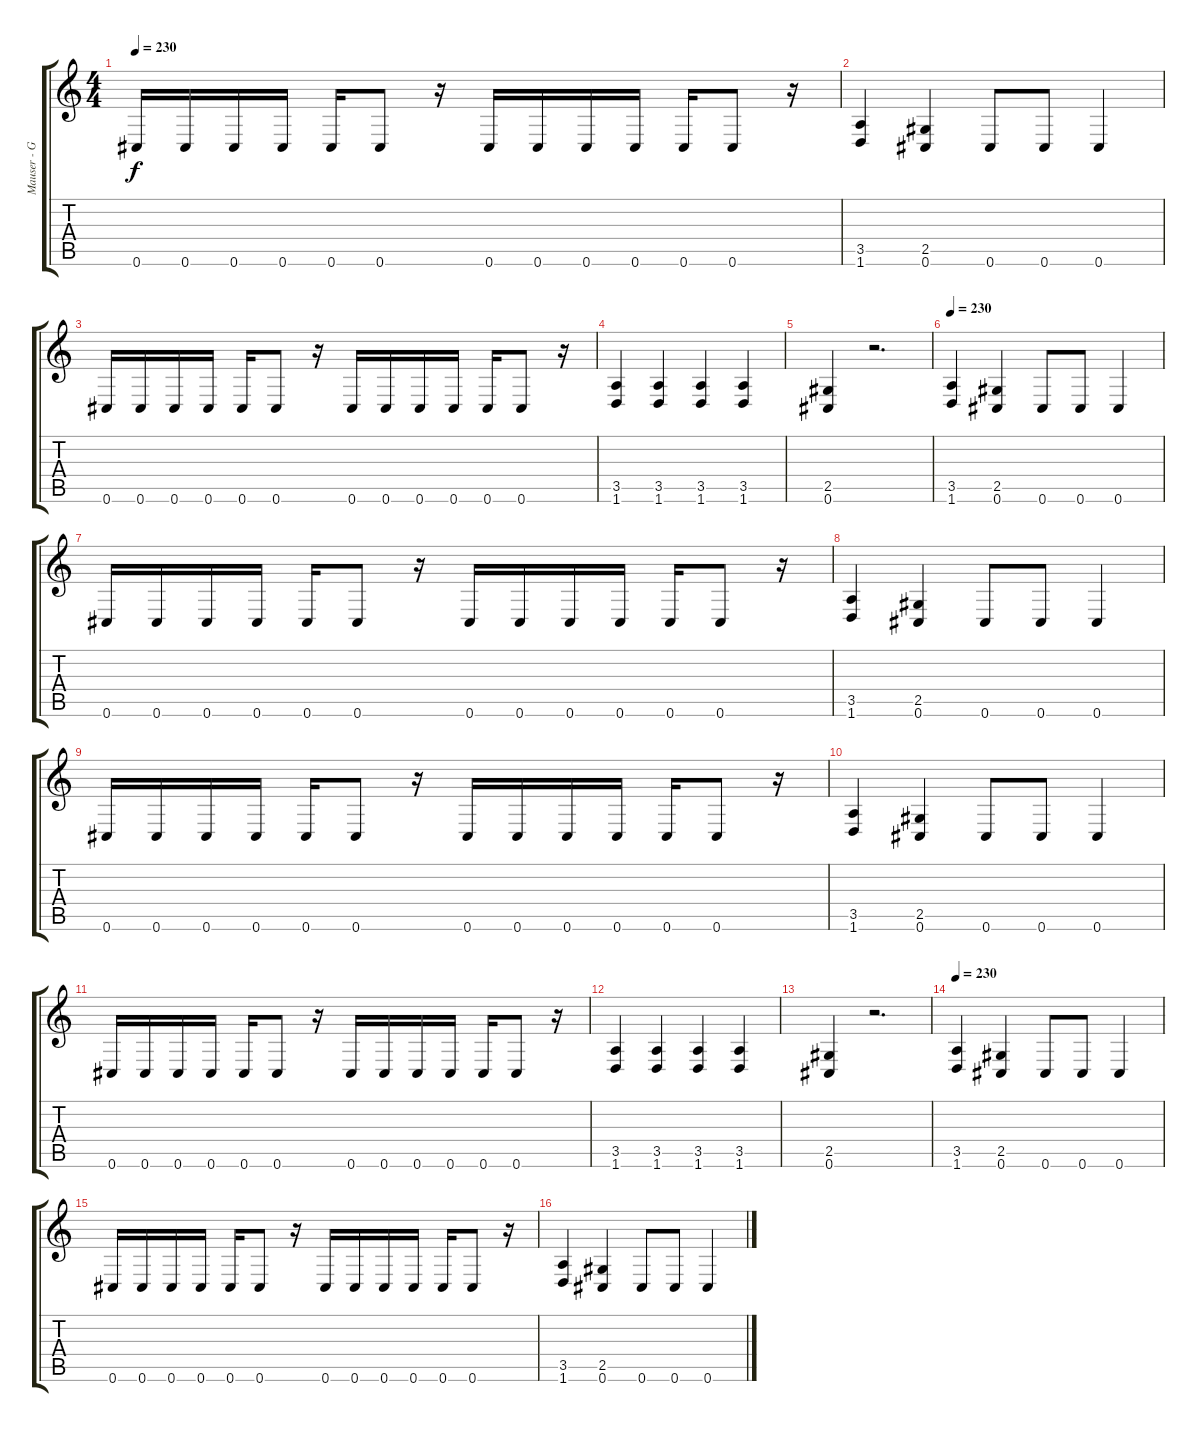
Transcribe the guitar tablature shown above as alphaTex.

\track ("Mauser - Guitar" "Mauser - G") {instrument overdrivenguitar}
\staff {score tabs}
\tuning (Db4 Ab3 E3 B2 Gb2 Db2) {hide}
\ts (4 4)
\tempo 230
\clef g2
\ks c
0.6.16{dy f} 0.6.16 0.6.16 0.6.16 0.6.16 0.6.8 r.16 0.6.16 0.6.16 0.6.16 0.6.16 0.6.16 0.6.8 r.16 |
(3.5 1.6).4 (2.5 0.6).4 0.6.8 0.6.8 0.6.4 |
0.6.16 0.6.16 0.6.16 0.6.16 0.6.16 0.6.8 r.16 0.6.16 0.6.16 0.6.16 0.6.16 0.6.16 0.6.8 r.16 |
(3.5 1.6).4 (3.5 1.6).4 (3.5 1.6).4 (3.5 1.6).4 |
(2.5 0.6).4 r.2{d} |
\tempo 230
(3.5 1.6).4 (2.5 0.6).4 0.6.8 0.6.8 0.6.4 |
0.6.16 0.6.16 0.6.16 0.6.16 0.6.16 0.6.8 r.16 0.6.16 0.6.16 0.6.16 0.6.16 0.6.16 0.6.8 r.16 |
(3.5 1.6).4 (2.5 0.6).4 0.6.8 0.6.8 0.6.4 |
0.6.16 0.6.16 0.6.16 0.6.16 0.6.16 0.6.8 r.16 0.6.16 0.6.16 0.6.16 0.6.16 0.6.16 0.6.8 r.16 |
(3.5 1.6).4 (2.5 0.6).4 0.6.8 0.6.8 0.6.4 |
0.6.16 0.6.16 0.6.16 0.6.16 0.6.16 0.6.8 r.16 0.6.16 0.6.16 0.6.16 0.6.16 0.6.16 0.6.8 r.16 |
(3.5 1.6).4 (3.5 1.6).4 (3.5 1.6).4 (3.5 1.6).4 |
(2.5 0.6).4 r.2{d} |
\tempo 230
(3.5 1.6).4 (2.5 0.6).4 0.6.8 0.6.8 0.6.4 |
0.6.16 0.6.16 0.6.16 0.6.16 0.6.16 0.6.8 r.16 0.6.16 0.6.16 0.6.16 0.6.16 0.6.16 0.6.8 r.16 |
(3.5 1.6).4 (2.5 0.6).4 0.6.8 0.6.8 0.6.4
